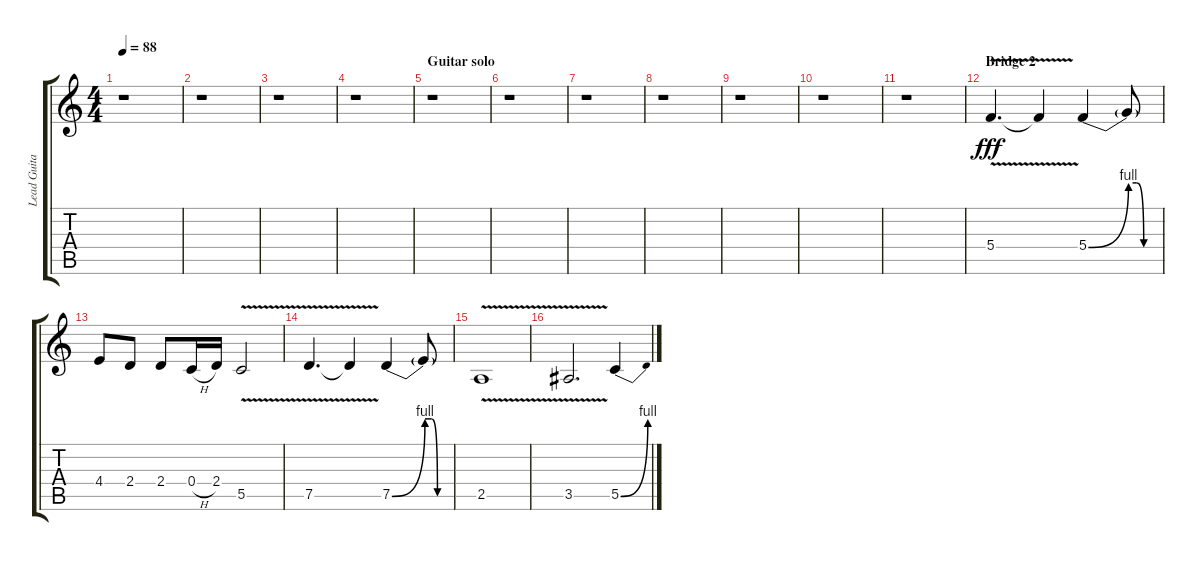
\track ("Lead Guitar 3" "Lead Guita") {instrument distortionguitar}
\staff {score tabs}
\tuning (D4 A3 F3 C3 G2 D2) {hide}
\ts (4 4)
\tempo 88
\clef g2
\ks c
r.1{dy fff} |
r.1 |
r.1 |
r.1 |
\section ("" "Guitar solo")
r.1 |
r.1 |
r.1 |
r.1 |
r.1 |
r.1 |
r.1 |
\section ("" "Bridge 2")
5.4{v}.4{d} 5.4{v t}.4 5.4{be (bend 0 0 60 4)}.4 5.4{be (custom 0 4 15 4 30 0 60 0) t}.8 |
4.4.8 2.4.8 2.4.8 0.4{h}.16 2.4.16 5.5{v}.2 |
7.5{v}.4{d} 7.5{v t}.4 7.5{be (bend 0 0 60 4)}.4 7.5{be (custom 0 4 15 4 30 0 60 0) t}.8 |
2.5{v}.1 |
3.5{v}.2{d} 5.5{be (bend 0 0 60 4)}.4
